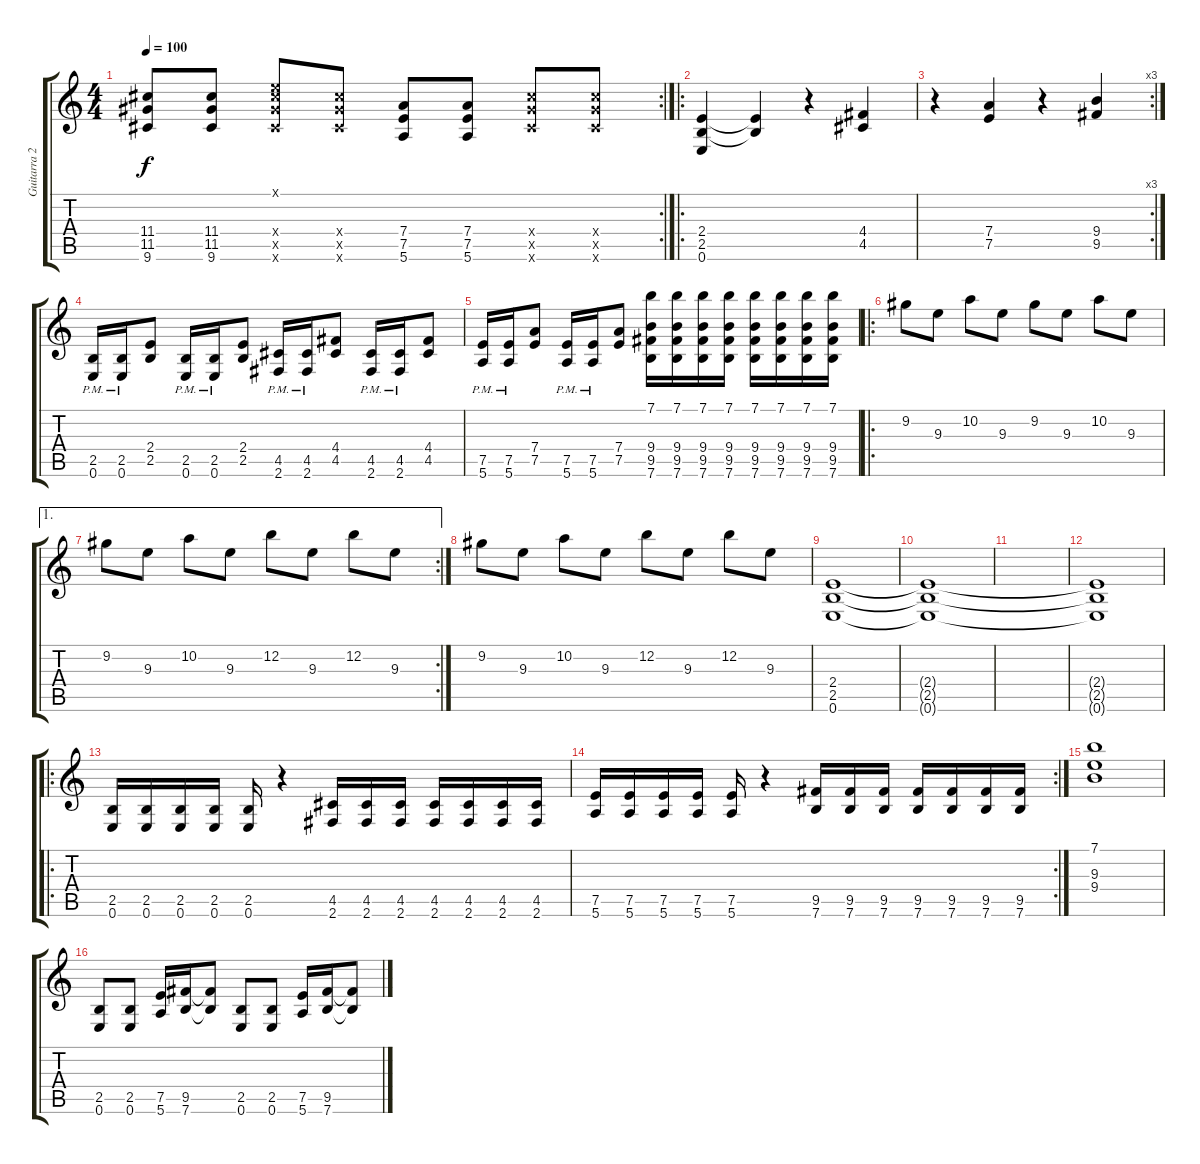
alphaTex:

\track ("Guitarra 2" "Guitarra 2") {instrument distortionguitar}
\staff {score tabs}
\tuning (E4 B3 G3 D3 A2 E2) {hide}
\rc 2
\ts (4 4)
\tempo 100
\clef g2
\ks c
(11.4 11.5 9.6).8{dy f} (11.4 11.5 9.6).8 (0.1{x} 11.4{x} 11.5{x} 9.6{x}).8 (11.4{x} 11.5{x} 9.6{x}).8 (7.4 7.5 5.6).8 (7.4 7.5 5.6).8 (11.4{x} 11.5{x} 9.6{x}).8 (11.4{x} 11.5{x} 9.6{x}).8 |
\ro
(2.4 2.5 0.6).4 (2.4{t} 2.5{t}).4 r.4 (4.4 4.5).4 |
\rc 3
r.4 (7.4 7.5).4 r.4 (9.4 9.5).4 |
(2.5{pm} 0.6{pm}).16 (2.5{pm} 0.6{pm}).16 (2.4 2.5).8 (2.5{pm} 0.6{pm}).16 (2.5{pm} 0.6{pm}).16 (2.4 2.5).8 (4.5{pm} 2.6{pm}).16 (4.5{pm} 2.6{pm}).16 (4.4 4.5).8 (4.5{pm} 2.6{pm}).16 (4.5{pm} 2.6{pm}).16 (4.4 4.5).8 |
(7.5{pm} 5.6{pm}).16 (7.5{pm} 5.6{pm}).16 (7.4 7.5).8 (7.5{pm} 5.6{pm}).16 (7.5{pm} 5.6{pm}).16 (7.4 7.5).8 (7.1 9.4 9.5 7.6).16 (7.1 9.4 9.5 7.6).16 (7.1 9.4 9.5 7.6).16 (7.1 9.4 9.5 7.6).16 (7.1 9.4 9.5 7.6).16 (7.1 9.4 9.5 7.6).16 (7.1 9.4 9.5 7.6).16 (7.1 9.4 9.5 7.6).16 |
\ro
9.2.8 9.3.8 10.2.8 9.3.8 9.2.8 9.3.8 10.2.8 9.3.8 |
\ae 1
\rc 2
9.2.8 9.3.8 10.2.8 9.3.8 12.2.8 9.3.8 12.2.8 9.3.8 |
9.2.8 9.3.8 10.2.8 9.3.8 12.2.8 9.3.8 12.2.8 9.3.8 |
(2.4 2.5 0.6).1 |
(2.4{t} 2.5{t} 0.6{t}).1 |
|
(2.4{t} 2.5{t} 0.6{t}).1 |
\ro
(2.5 0.6).16 (2.5 0.6).16 (2.5 0.6).16 (2.5 0.6).16 (2.5 0.6).16 r.4 (4.5 2.6).16 (4.5 2.6).16 (4.5 2.6).16 (4.5 2.6).16 (4.5 2.6).16 (4.5 2.6).16 (4.5 2.6).16 |
\rc 2
(7.5 5.6).16 (7.5 5.6).16 (7.5 5.6).16 (7.5 5.6).16 (7.5 5.6).16 r.4 (9.5 7.6).16 (9.5 7.6).16 (9.5 7.6).16 (9.5 7.6).16 (9.5 7.6).16 (9.5 7.6).16 (9.5 7.6).16 |
(7.1 9.3 9.4).1 |
(2.5 0.6).8 (2.5 0.6).8 (7.5 5.6).16 (9.5 7.6).16 (9.5{t} 7.6{t}).8 (2.5 0.6).8 (2.5 0.6).8 (7.5 5.6).16 (9.5 7.6).16 (9.5{t} 7.6{t}).8
